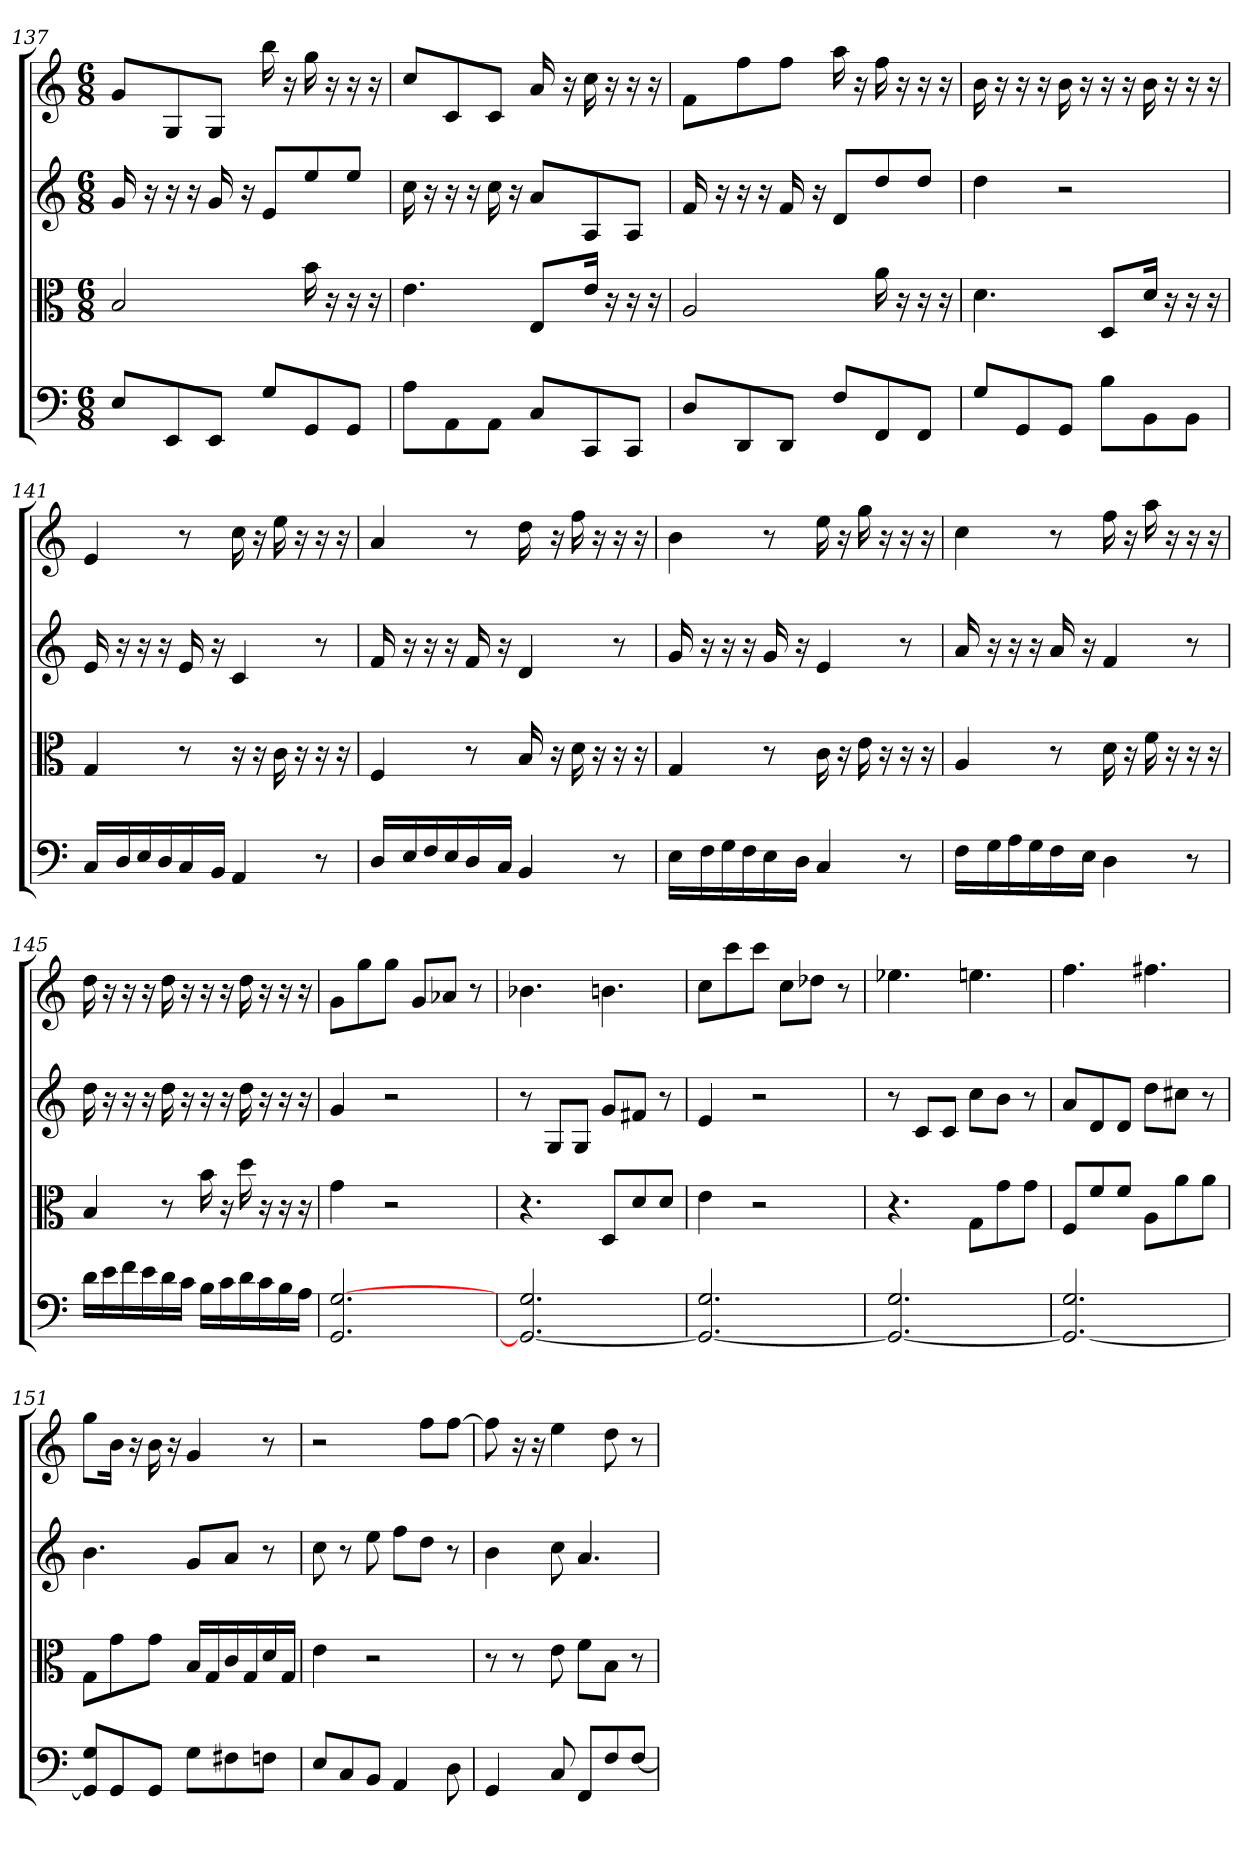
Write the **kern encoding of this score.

**kern	**kern	**kern	**kern
*part4	*part3	*part2	*part1
*staff4	*staff3	*staff2	*staff1
*clefF4	*clefC3	*clefG2	*clefG2
*k[]	*k[]	*k[]	*k[]
*C:	*C:	*C:	*C:
*M6/8	*M6/8	*M6/8	*M6/8
=137	=137	=137	=137
8E/L	2B	16g	8g/L
.	.	16r	.
8EE/	.	16r	8G/
.	.	16r	.
8EE/J	.	16g	8G/J
.	.	16r	.
8G/L	.	8e/L	16bb
.	.	.	16r
8GG/	16b	8ee/	16gg
.	16r	.	16r
8GG/J	16r	8ee/J	16r
.	16r	.	16r
=138	=138	=138	=138
8A\L	4.e	16cc	8cc/L
.	.	16r	.
8AA\	.	16r	8c/
.	.	16r	.
8AA\J	.	16cc	8c/J
.	.	16r	.
8C/L	8E/L	8a/L	16a
.	.	.	16r
8CC/	16e/Jk	8A/	16cc
.	16r	.	16r
8CC/J	16r	8A/J	16r
.	16r	.	16r
=139	=139	=139	=139
8D/L	2A	16f	8f\L
.	.	16r	.
8DD/	.	16r	8ff\
.	.	16r	.
8DD/J	.	16f	8ff\J
.	.	16r	.
8F/L	.	8d/L	16aa
.	.	.	16r
8FF/	16a	8dd/	16ff
.	16r	.	16r
8FF/J	16r	8dd/J	16r
.	16r	.	16r
=140	=140	=140	=140
8G/L	4.d	4dd	16b
.	.	.	16r
8GG/	.	.	16r
.	.	.	16r
8GG/J	.	2r	16b
.	.	.	16r
8B\L	8D/L	.	16r
.	.	.	16r
8BB\	16d/Jk	.	16b
.	16r	.	16r
8BB\J	16r	.	16r
.	16r	.	16r
=141	=141	=141	=141
16C/LL	4G	16e	4e
16D/	.	16r	.
16E/	.	16r	.
16D/	.	16r	.
16C/	8r	16e	8r
16BB/JJ	.	16r	.
4AA	16r	4c	16cc
.	16r	.	16r
.	16c	.	16ee
.	16r	.	16r
8r	16r	8r	16r
.	16r	.	16r
=142	=142	=142	=142
16D/LL	4F	16f	4a
16E/	.	16r	.
16F/	.	16r	.
16E/	.	16r	.
16D/	8r	16f	8r
16C/JJ	.	16r	.
4BB	16B	4d	16dd
.	16r	.	16r
.	16d	.	16ff
.	16r	.	16r
8r	16r	8r	16r
.	16r	.	16r
=143	=143	=143	=143
16E\LL	4G	16g	4b
16F\	.	16r	.
16G\	.	16r	.
16F\	.	16r	.
16E\	8r	16g	8r
16D\JJ	.	16r	.
4C	16c	4e	16ee
.	16r	.	16r
.	16e	.	16gg
.	16r	.	16r
8r	16r	8r	16r
.	16r	.	16r
=144	=144	=144	=144
16F\LL	4A	16a	4cc
16G\	.	16r	.
16A\	.	16r	.
16G\	.	16r	.
16F\	8r	16a	8r
16E\JJ	.	16r	.
4D	16d	4f	16ff
.	16r	.	16r
.	16f	.	16aa
.	16r	.	16r
8r	16r	8r	16r
.	16r	.	16r
=145	=145	=145	=145
16d\LL	4B	16dd	16dd
16e\	.	16r	16r
16f\	.	16r	16r
16e\	.	16r	16r
16d\	8r	16dd	16dd
16c\JJ	.	16r	16r
16B\LL	16b	16r	16r
16c\	16r	16r	16r
16d\	16dd	16dd	16dd
16c\	16r	16r	16r
16B\	16r	16r	16r
16A\JJ	16r	16r	16r
=146	=146	=146	=146
2.GG [2.G	4g	4g	8g\L
.	.	.	8gg\
.	2r	2r	8gg\J
.	.	.	8g/L
.	.	.	8a-X/J
.	.	.	8r
=147	=147	=147	=147
2.GG_ 2.G	4.r	8r	4.b-X
.	.	8G/L	.
.	.	8G/J	.
.	8D/L	8g/L	4.bn
.	8d/	8f#X/J	.
.	8d/J	8r	.
=148	=148	=148	=148
2.GG_ 2.G	4e	4e	8cc\L
.	.	.	8ccc\
.	2r	2r	8ccc\J
.	.	.	8cc\L
.	.	.	8dd-X\J
.	.	.	8r
=149	=149	=149	=149
2.GG_ 2.G	4.r	8r	4.ee-X
.	.	8c/L	.
.	.	8c/J	.
.	8G\L	8cc\L	4.een
.	8g\	8b\J	.
.	8g\J	8r	.
=150	=150	=150	=150
2.GG_ 2.G	8F/L	8a/L	4.ff
.	8f/	8d/	.
.	8f/J	8d/J	.
.	8A\L	8dd\L	4.ff#X
.	8a\	8cc#X\J	.
.	8a\J	8r	.
=151	=151	=151	=151
8GG]/ 8G/L	8G\L	4.b	8gg\L
8GG/	8g\	.	16b\Jk
.	.	.	16r
8GG/J	8g\J	.	16b
.	.	.	16r
8G\L	16B/LL	8g/L	4g
.	16G/	.	.
8F#X\	16c/	8a/J	.
.	16G/	.	.
8Fn\J	16d/	8r	8r
.	16G/JJ	.	.
=152	=152	=152	=152
8E/L	4e	8cc	2r
8C/	.	8r	.
8BB/J	2r	8ee	.
4AA	.	8ff\L	.
.	.	8dd\J	8ff\L
8D	.	8r	[8ff\J
=153	=153	=153	=153
4GG	8r	4b	8ff]
.	8r	.	16r
.	.	.	16r
8C	8e	8cc	4ee
8FF/L	8f\L	4.a	.
8F/	8B\J	.	8dd
[8F/J	8r	.	8r
=	=	=	=
*-	*-	*-	*-
